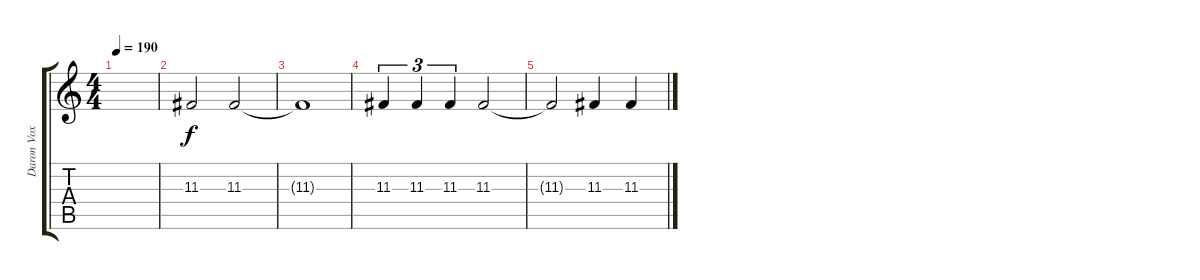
\track ("Daron Vox" "Daron Vox") {instrument oboe}
\staff {score tabs}
\tuning (E4 B3 G3 D3 A2 E2) {hide}
\ts (4 4)
\tempo 190
\clef g2
\ks c
|
11.3.2 11.3.2 |
11.3{t}.1 |
11.3.4{tu (3 2)} 11.3.4{tu (3 2)} 11.3.4{tu (3 2)} 11.3.2 |
11.3{t}.2 11.3.4 11.3.4
